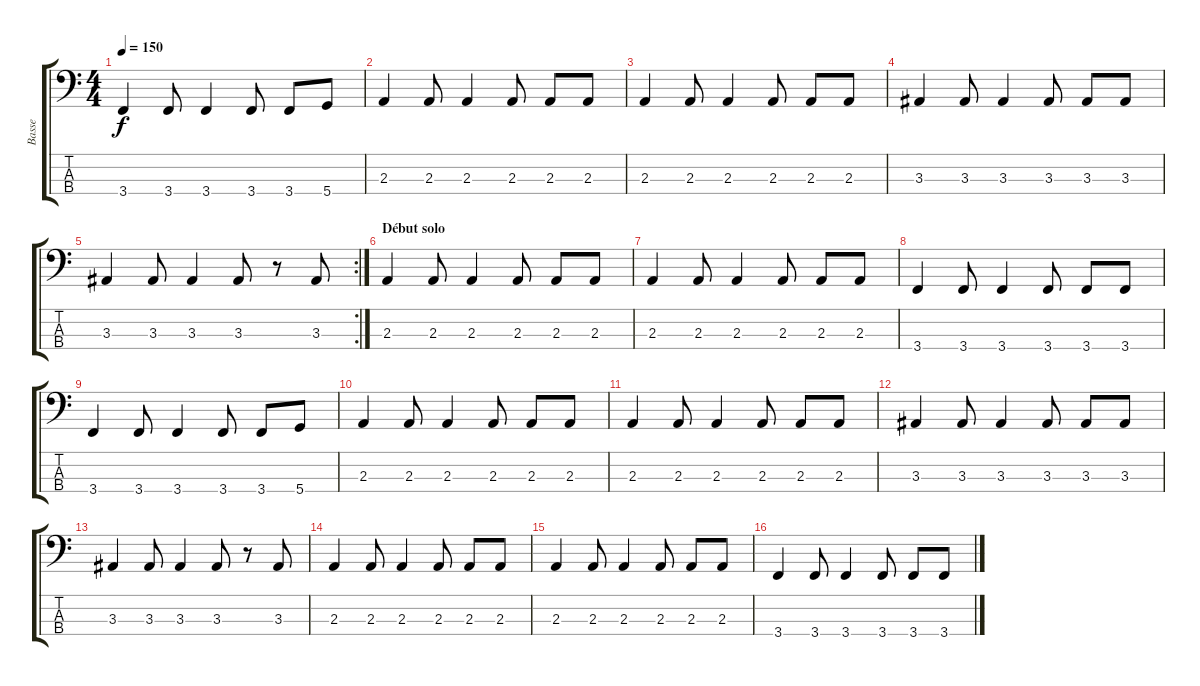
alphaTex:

\track ("Basse" "Basse") {instrument electricbasspick}
\staff {score tabs}
\tuning (F2 C2 G1 D1) {hide}
\ts (4 4)
\tempo 150
\clef f4
\ks c
3.4.4{dy f} 3.4.8 3.4.4 3.4.8 3.4.8 5.4.8 |
2.3.4 2.3.8 2.3.4 2.3.8 2.3.8 2.3.8 |
2.3.4 2.3.8 2.3.4 2.3.8 2.3.8 2.3.8 |
3.3.4 3.3.8 3.3.4 3.3.8 3.3.8 3.3.8 |
\rc 2
3.3.4 3.3.8 3.3.4 3.3.8 r.8 3.3.8 |
\section ("" "Début solo")
2.3.4 2.3.8 2.3.4 2.3.8 2.3.8 2.3.8 |
2.3.4 2.3.8 2.3.4 2.3.8 2.3.8 2.3.8 |
3.4.4 3.4.8 3.4.4 3.4.8 3.4.8 3.4.8 |
3.4.4 3.4.8 3.4.4 3.4.8 3.4.8 5.4.8 |
2.3.4 2.3.8 2.3.4 2.3.8 2.3.8 2.3.8 |
2.3.4 2.3.8 2.3.4 2.3.8 2.3.8 2.3.8 |
3.3.4 3.3.8 3.3.4 3.3.8 3.3.8 3.3.8 |
3.3.4 3.3.8 3.3.4 3.3.8 r.8 3.3.8 |
2.3.4 2.3.8 2.3.4 2.3.8 2.3.8 2.3.8 |
2.3.4 2.3.8 2.3.4 2.3.8 2.3.8 2.3.8 |
3.4.4 3.4.8 3.4.4 3.4.8 3.4.8 3.4.8
